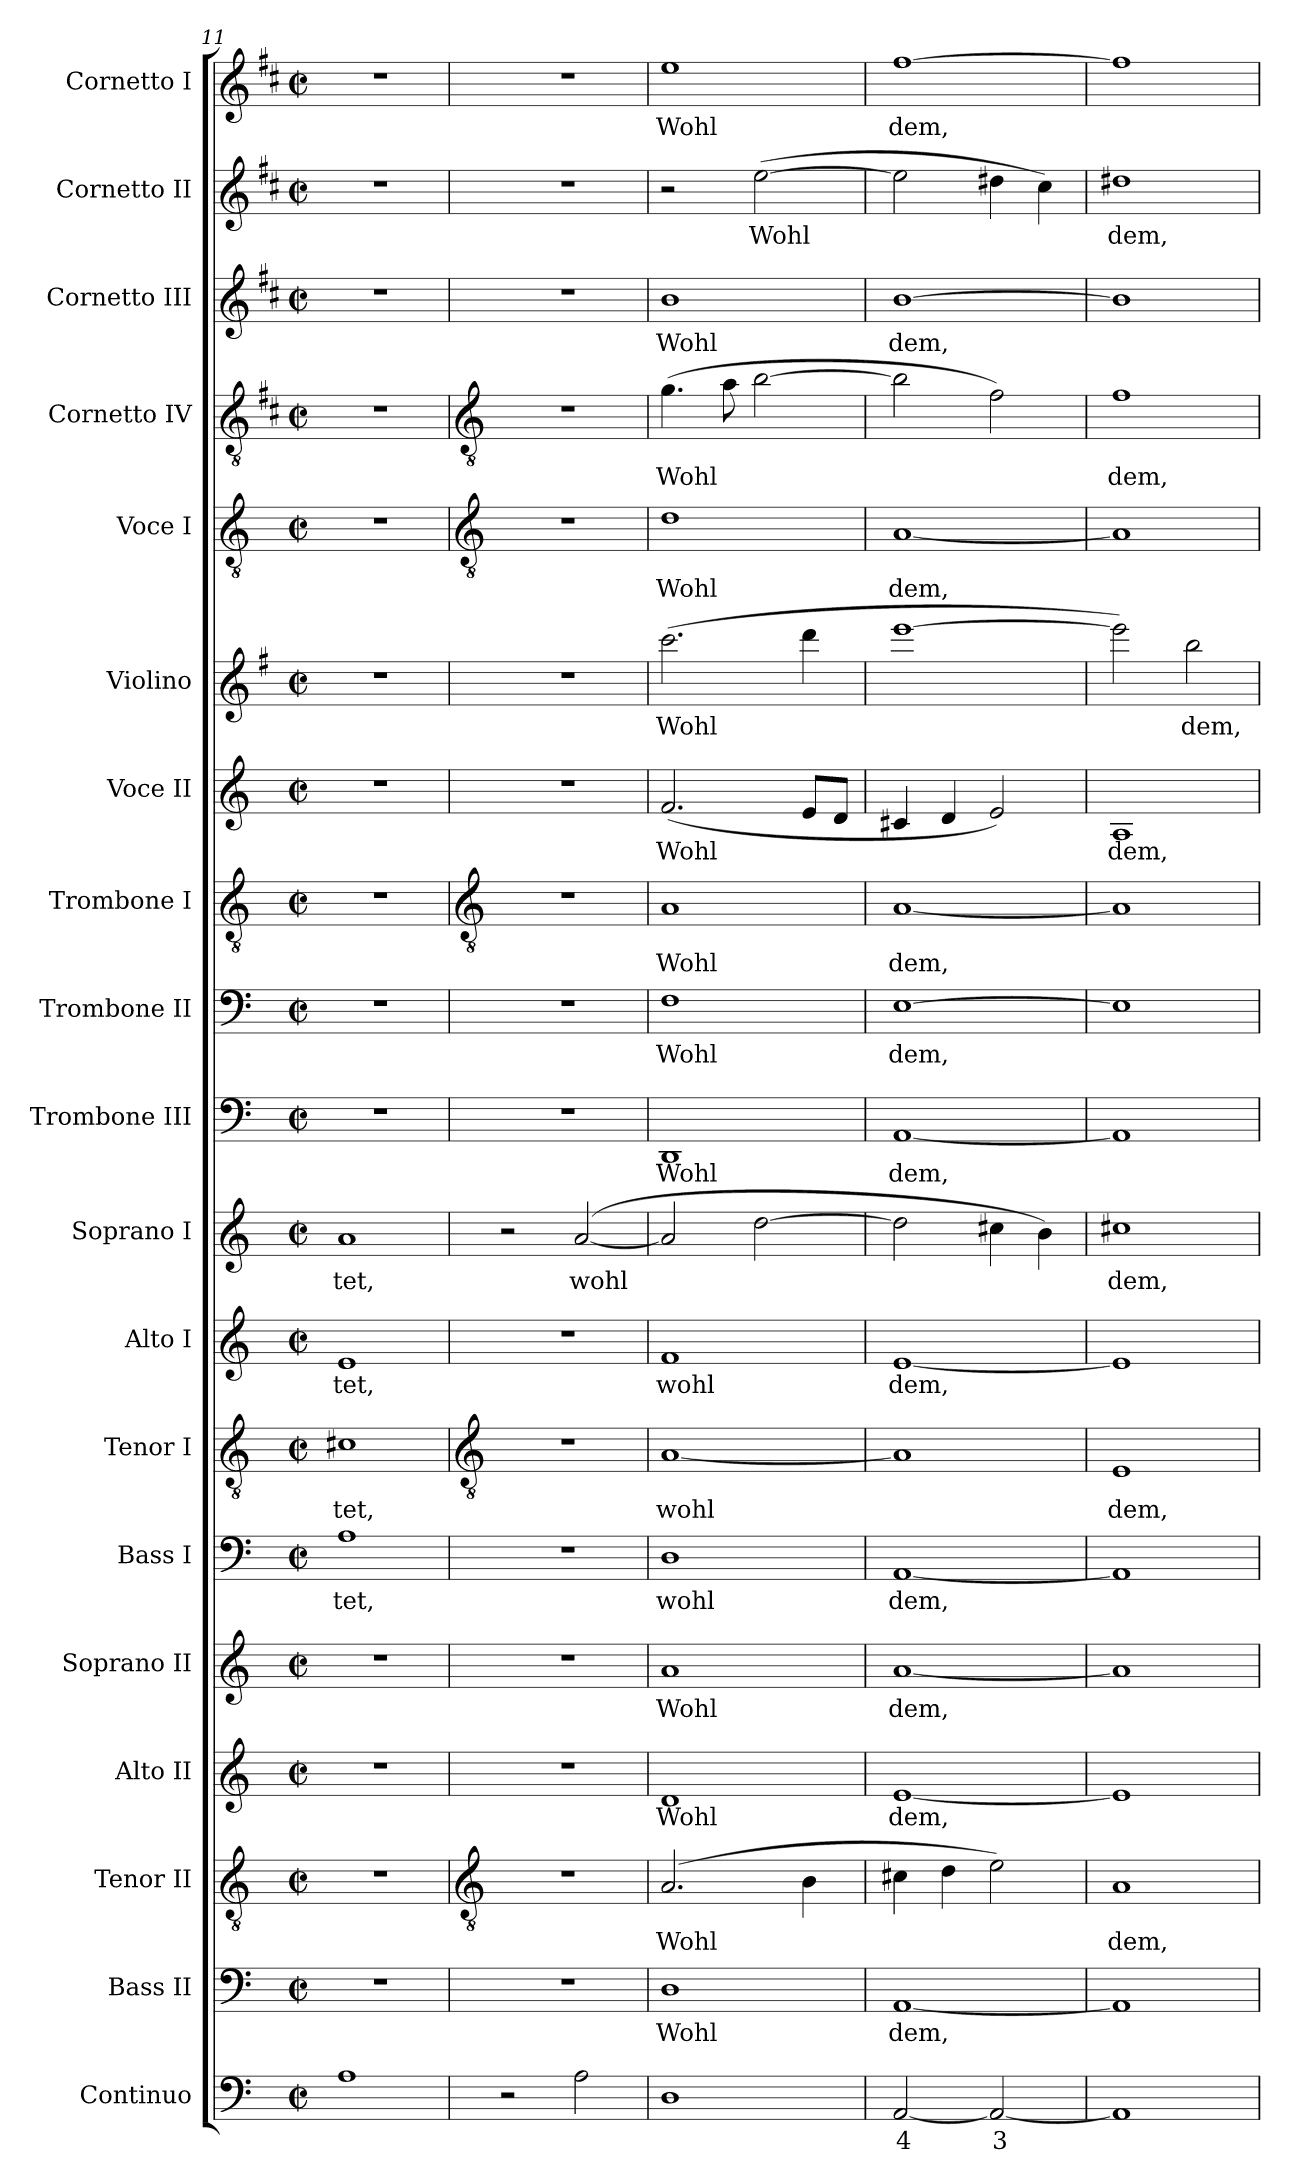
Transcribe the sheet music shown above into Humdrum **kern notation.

**kern	**text	**kern	**text	**kern	**text	**kern	**text	**kern	**text	**kern	**text	**kern	**text	**kern	**text	**kern	**text	**kern	**text	**kern	**text	**kern	**text	**kern	**text	**kern	**text	**kern	**text	**kern	**text	**kern	**text	**kern	**text	**kern	**text
*part19	*part19	*part18	*part18	*part17	*part17	*part16	*part16	*part15	*part15	*part14	*part14	*part13	*part13	*part12	*part12	*part11	*part11	*part10	*part10	*part9	*part9	*part8	*part8	*part7	*part7	*part6	*part6	*part5	*part5	*part4	*part4	*part3	*part3	*part2	*part2	*part1	*part1
*staff19	*staff19	*staff18	*staff18	*staff17	*staff17	*staff16	*staff16	*staff15	*staff15	*staff14	*staff14	*staff13	*staff13	*staff12	*staff12	*staff11	*staff11	*staff10	*staff10	*staff9	*staff9	*staff8	*staff8	*staff7	*staff7	*staff6	*staff6	*staff5	*staff5	*staff4	*staff4	*staff3	*staff3	*staff2	*staff2	*staff1	*staff1
*I"Continuo	*	*I"Bass II	*	*I"Tenor II	*	*I"Alto II	*	*I"Soprano II	*	*I"Bass I	*	*I"Tenor I	*	*I"Alto I	*	*I"Soprano I	*	*I"Trombone III	*	*I"Trombone II	*	*I"Trombone I	*	*I"Voce II	*	*I"Violino	*	*I"Voce I	*	*I"Cornetto IV	*	*I"Cornetto III	*	*I"Cornetto II	*	*I"Cornetto I	*
*	*	*I'B	*	*I'T	*	*I'A	*	*I'S	*	*I'B	*	*I'T	*	*I'A	*	*I'S	*	*	*	*I'T	*	*I'T	*	*	*	*	*	*	*	*	*	*	*	*	*	*	*
*clefF4	*	*clefF4	*	*clefGv2	*	*clefG2	*	*clefG2	*	*clefF4	*	*clefGv2	*	*clefG2	*	*clefG2	*	*clefF4	*	*clefF4	*	*clefGv2	*	*clefG2	*	*clefG2	*	*clefGv2	*	*clefGv2	*	*clefG2	*	*clefG2	*	*clefG2	*
*	*	*	*	*	*	*	*	*	*	*	*	*	*	*	*	*	*	*	*	*	*	*	*	*	*	*ITrd4c7	*	*	*	*ITrd1c2	*	*ITrd1c2	*	*ITrd1c2	*	*ITrd1c2	*
*k[]	*	*k[]	*	*k[]	*	*k[]	*	*k[]	*	*k[]	*	*k[]	*	*k[]	*	*k[]	*	*k[]	*	*k[]	*	*k[]	*	*k[]	*	*k[]	*	*k[]	*	*k[]	*	*k[]	*	*k[]	*	*k[]	*
*C:	*	*C:	*	*C:	*	*C:	*	*C:	*	*C:	*	*C:	*	*C:	*	*C:	*	*C:	*	*C:	*	*C:	*	*C:	*	*C:	*	*C:	*	*C:	*	*C:	*	*C:	*	*C:	*
*M2/2	*	*M2/2	*	*M2/2	*	*M2/2	*	*M2/2	*	*M2/2	*	*M2/2	*	*M2/2	*	*M2/2	*	*M2/2	*	*M2/2	*	*M2/2	*	*M2/2	*	*M2/2	*	*M2/2	*	*M2/2	*	*M2/2	*	*M2/2	*	*M2/2	*
*met(c|)	*	*met(c|)	*	*met(c|)	*	*met(c|)	*	*met(c|)	*	*met(c|)	*	*met(c|)	*	*met(c|)	*	*met(c|)	*	*met(c|)	*	*met(c|)	*	*met(c|)	*	*met(c|)	*	*met(c|)	*	*met(c|)	*	*met(c|)	*	*met(c|)	*	*met(c|)	*	*met(c|)	*
=11	=11	=11	=11	=11	=11	=11	=11	=11	=11	=11	=11	=11	=11	=11	=11	=11	=11	=11	=11	=11	=11	=11	=11	=11	=11	=11	=11	=11	=11	=11	=11	=11	=11	=11	=11	=11	=11
!	!	!	!	!	!	!	!	!	!	!	!LO:LY:b	!	!LO:LY:b	!	!LO:LY:b	!	!LO:LY:b	!	!	!	!	!	!	!	!	!	!	!	!	!	!	!	!	!	!	!	!
1A	.	1r	.	1r	.	1r	.	1r	.	1A	-tet,	1c#X	-tet,	1e	-tet,	1a	-tet,	1r	.	1r	.	1r	.	1r	.	1r	.	1r	.	1r	.	1r	.	1r	.	1r	.
!!LO:LB:g=z
=12	=12	=12	=12	=12	=12	=12	=12	=12	=12	=12	=12	=12	=12	=12	=12	=12	=12	=12	=12	=12	=12	=12	=12	=12	=12	=12	=12	=12	=12	=12	=12	=12	=12	=12	=12	=12	=12
*	*	*	*	*clefGv2	*	*	*	*	*	*	*	*clefGv2	*	*	*	*	*	*	*	*	*	*clefGv2	*	*	*	*	*	*clefGv2	*	*clefGv2	*	*	*	*	*	*	*
2r	.	1r	.	1r	.	1r	.	1r	.	1r	.	1r	.	1r	.	2r	.	1r	.	1r	.	1r	.	1r	.	1r	.	1r	.	1r	.	1r	.	1r	.	1r	.
!	!	!	!	!	!	!	!	!	!	!	!	!	!	!	!	!	!LO:LY:b	!	!	!	!	!	!	!	!	!	!	!	!	!	!	!	!	!	!	!	!
2A	.	.	.	.	.	.	.	.	.	.	.	.	.	.	.	(>[2a	wohl	.	.	.	.	.	.	.	.	.	.	.	.	.	.	.	.	.	.	.	.
=13	=13	=13	=13	=13	=13	=13	=13	=13	=13	=13	=13	=13	=13	=13	=13	=13	=13	=13	=13	=13	=13	=13	=13	=13	=13	=13	=13	=13	=13	=13	=13	=13	=13	=13	=13	=13	=13
!	!	!	!LO:LY:b	!	!LO:LY:b	!	!LO:LY:b	!	!LO:LY:b	!	!LO:LY:b	!	!LO:LY:b	!	!LO:LY:b	!	!	!	!LO:LY:b	!	!LO:LY:b	!	!LO:LY:b	!	!LO:LY:b	!	!LO:LY:b	!	!LO:LY:b	!	!LO:LY:b	!	!LO:LY:b	!	!	!	!LO:LY:b
1D	.	1D	Wohl	(>2.A	Wohl	1d	Wohl	1a	Wohl	1D	wohl	[1A	wohl	1f	wohl	2a]	.	1DD	Wohl	1F	Wohl	1A	Wohl	(<2.f	Wohl	(>2.ff	Wohl	1d	Wohl	(>4.f	Wohl	1a	Wohl	2r	.	1dd	Wohl
.	.	.	.	.	.	.	.	.	.	.	.	.	.	.	.	.	.	.	.	.	.	.	.	.	.	.	.	.	.	8g	.	.	.	.	.	.	.
!	!	!	!	!	!	!	!	!	!	!	!	!	!	!	!	!	!	!	!	!	!	!	!	!	!	!	!	!	!	!	!	!	!	!	!LO:LY:b	!	!
.	.	.	.	.	.	.	.	.	.	.	.	.	.	.	.	[2dd	.	.	.	.	.	.	.	.	.	.	.	.	.	[2a	.	.	.	(>[2dd	Wohl	.	.
.	.	.	.	4B	.	.	.	.	.	.	.	.	.	.	.	.	.	.	.	.	.	.	.	8eL	.	4gg	.	.	.	.	.	.	.	.	.	.	.
.	.	.	.	.	.	.	.	.	.	.	.	.	.	.	.	.	.	.	.	.	.	.	.	8dJ	.	.	.	.	.	.	.	.	.	.	.	.	.
=14	=14	=14	=14	=14	=14	=14	=14	=14	=14	=14	=14	=14	=14	=14	=14	=14	=14	=14	=14	=14	=14	=14	=14	=14	=14	=14	=14	=14	=14	=14	=14	=14	=14	=14	=14	=14	=14
!	!LO:LY:b	!	!LO:LY:b	!	!	!	!LO:LY:b	!	!LO:LY:b	!	!LO:LY:b	!	!	!	!LO:LY:b	!	!	!	!LO:LY:b	!	!LO:LY:b	!	!LO:LY:b	!	!	!	!	!	!LO:LY:b	!	!	!	!LO:LY:b	!	!	!	!LO:LY:b
[2AA	4	[1AA	dem,	4c#X	.	[1e	dem,	[1a	dem,	[1AA	dem,	1A]	.	[1e	dem,	2dd]	.	[1AA	dem,	[1E	dem,	[1A	dem,	4c#X	.	[1aa	.	[1A	dem,	2a]	.	[1a	dem,	2dd]	.	[1ee	dem,
.	.	.	.	4d	.	.	.	.	.	.	.	.	.	.	.	.	.	.	.	.	.	.	.	4d	.	.	.	.	.	.	.	.	.	.	.	.	.
!	!LO:LY:b	!	!	!	!	!	!	!	!	!	!	!	!	!	!	!	!	!	!	!	!	!	!	!	!	!	!	!	!	!	!	!	!	!	!	!	!
2AA_	3	.	.	2e)	.	.	.	.	.	.	.	.	.	.	.	4cc#X	.	.	.	.	.	.	.	2e)	.	.	.	.	.	2e)	.	.	.	4cc#X	.	.	.
.	.	.	.	.	.	.	.	.	.	.	.	.	.	.	.	4b)	.	.	.	.	.	.	.	.	.	.	.	.	.	.	.	.	.	4b)	.	.	.
=15	=15	=15	=15	=15	=15	=15	=15	=15	=15	=15	=15	=15	=15	=15	=15	=15	=15	=15	=15	=15	=15	=15	=15	=15	=15	=15	=15	=15	=15	=15	=15	=15	=15	=15	=15	=15	=15
!	!	!	!	!	!LO:LY:b	!	!	!	!	!	!	!	!LO:LY:b	!	!	!	!LO:LY:b	!	!	!	!	!	!	!	!LO:LY:b	!	!	!	!	!	!LO:LY:b	!	!	!	!LO:LY:b	!	!
1AA]	.	1AA]	.	1A	dem,	1e]	.	1a]	.	1AA]	.	1E	dem,	1e]	.	1cc#X	dem,	1AA]	.	1E]	.	1A]	.	1A	dem,	2aa])	.	1A]	.	1e	dem,	1a]	.	1cc#X	dem,	1ee]	.
!	!	!	!	!	!	!	!	!	!	!	!	!	!	!	!	!	!	!	!	!	!	!	!	!	!	!	!LO:LY:b	!	!	!	!	!	!	!	!	!	!
.	.	.	.	.	.	.	.	.	.	.	.	.	.	.	.	.	.	.	.	.	.	.	.	.	.	2ee	dem,	.	.	.	.	.	.	.	.	.	.
=	=	=	=	=	=	=	=	=	=	=	=	=	=	=	=	=	=	=	=	=	=	=	=	=	=	=	=	=	=	=	=	=	=	=	=	=	=
*-	*-	*-	*-	*-	*-	*-	*-	*-	*-	*-	*-	*-	*-	*-	*-	*-	*-	*-	*-	*-	*-	*-	*-	*-	*-	*-	*-	*-	*-	*-	*-	*-	*-	*-	*-	*-	*-
